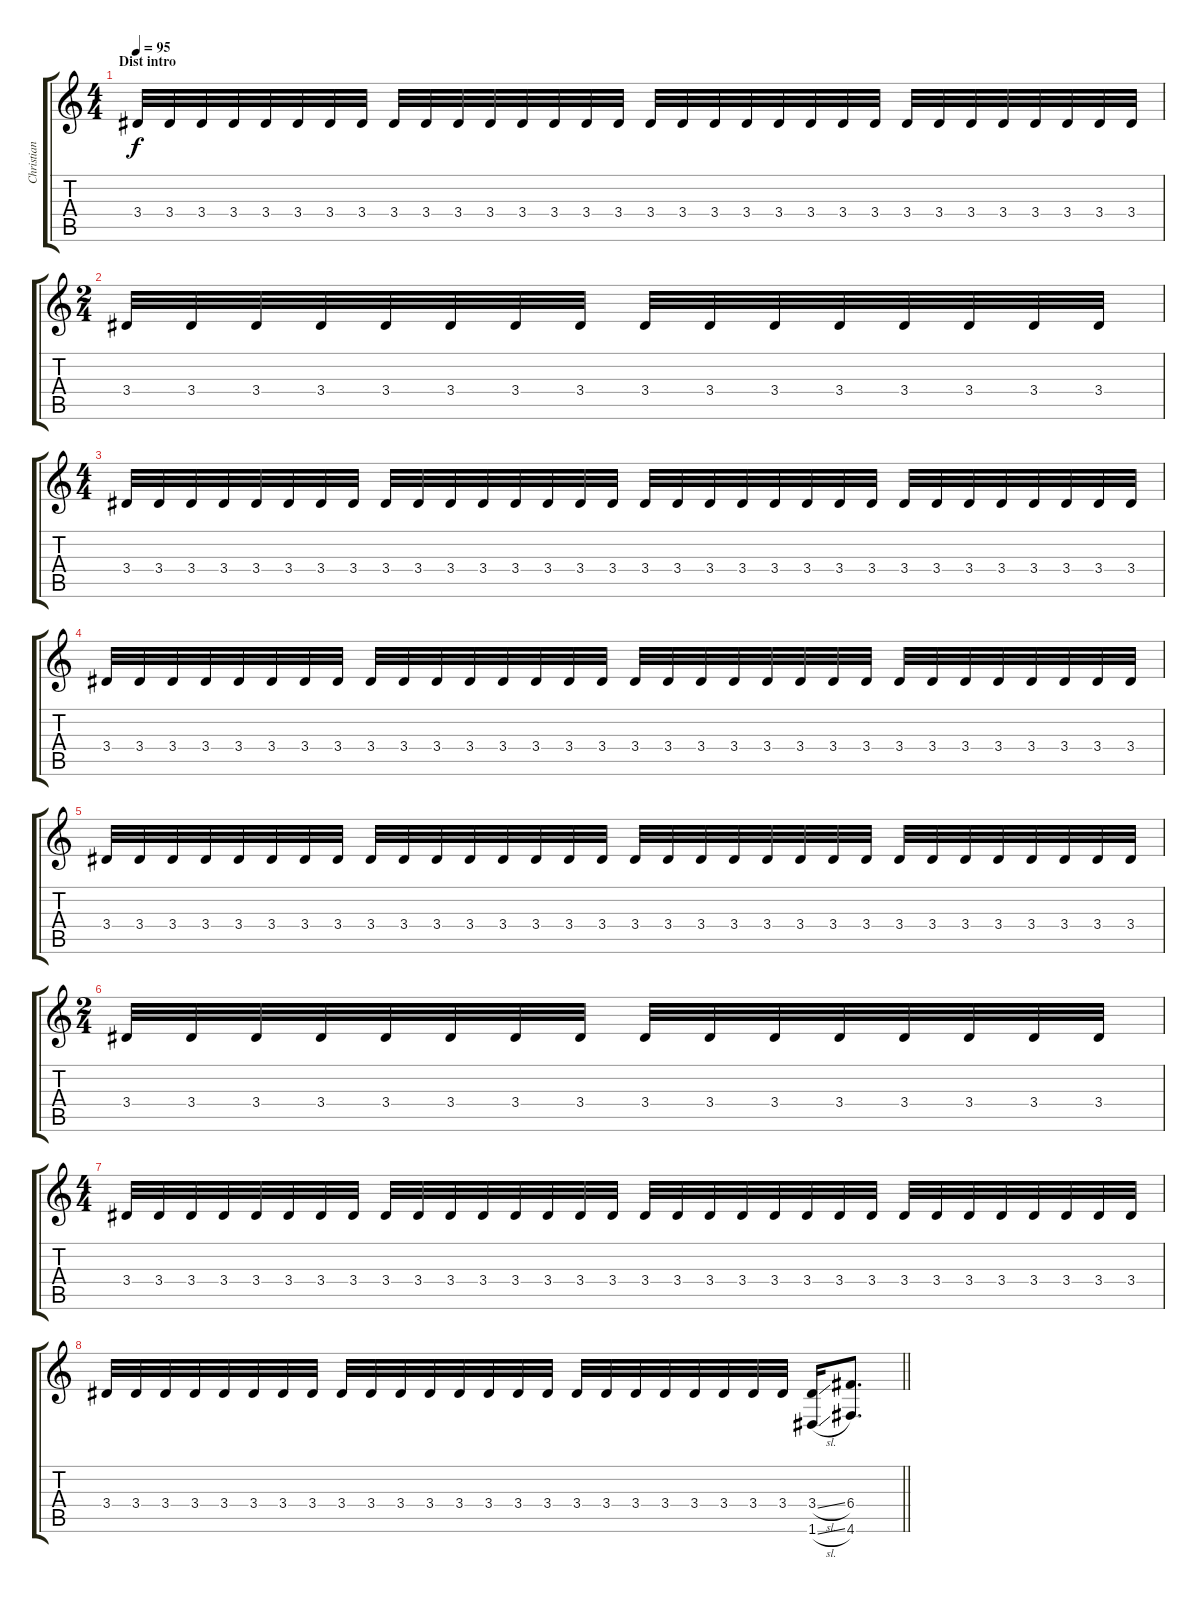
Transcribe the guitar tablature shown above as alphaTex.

\track ("Christian (Dist)" "Christian ") {instrument distortionguitar}
\staff {score tabs}
\tuning (D4 A3 F3 C3 G2 D2) {hide}
\ts (4 4)
\section ("" "Dist intro")
\tempo 95
\clef g2
\ks c
3.4.32{dy f} 3.4.32 3.4.32 3.4.32 3.4.32 3.4.32 3.4.32 3.4.32 3.4.32 3.4.32 3.4.32 3.4.32 3.4.32 3.4.32 3.4.32 3.4.32 3.4.32 3.4.32 3.4.32 3.4.32 3.4.32 3.4.32 3.4.32 3.4.32 3.4.32 3.4.32 3.4.32 3.4.32 3.4.32 3.4.32 3.4.32 3.4.32 |
\ts (2 4)
3.4.32 3.4.32 3.4.32 3.4.32 3.4.32 3.4.32 3.4.32 3.4.32 3.4.32 3.4.32 3.4.32 3.4.32 3.4.32 3.4.32 3.4.32 3.4.32 |
\ts (4 4)
3.4.32 3.4.32 3.4.32 3.4.32 3.4.32 3.4.32 3.4.32 3.4.32 3.4.32 3.4.32 3.4.32 3.4.32 3.4.32 3.4.32 3.4.32 3.4.32 3.4.32 3.4.32 3.4.32 3.4.32 3.4.32 3.4.32 3.4.32 3.4.32 3.4.32 3.4.32 3.4.32 3.4.32 3.4.32 3.4.32 3.4.32 3.4.32 |
3.4.32 3.4.32 3.4.32 3.4.32 3.4.32 3.4.32 3.4.32 3.4.32 3.4.32 3.4.32 3.4.32 3.4.32 3.4.32 3.4.32 3.4.32 3.4.32 3.4.32 3.4.32 3.4.32 3.4.32 3.4.32 3.4.32 3.4.32 3.4.32 3.4.32 3.4.32 3.4.32 3.4.32 3.4.32 3.4.32 3.4.32 3.4.32 |
3.4.32 3.4.32 3.4.32 3.4.32 3.4.32 3.4.32 3.4.32 3.4.32 3.4.32 3.4.32 3.4.32 3.4.32 3.4.32 3.4.32 3.4.32 3.4.32 3.4.32 3.4.32 3.4.32 3.4.32 3.4.32 3.4.32 3.4.32 3.4.32 3.4.32 3.4.32 3.4.32 3.4.32 3.4.32 3.4.32 3.4.32 3.4.32 |
\ts (2 4)
3.4.32 3.4.32 3.4.32 3.4.32 3.4.32 3.4.32 3.4.32 3.4.32 3.4.32 3.4.32 3.4.32 3.4.32 3.4.32 3.4.32 3.4.32 3.4.32 |
\ts (4 4)
3.4.32 3.4.32 3.4.32 3.4.32 3.4.32 3.4.32 3.4.32 3.4.32 3.4.32 3.4.32 3.4.32 3.4.32 3.4.32 3.4.32 3.4.32 3.4.32 3.4.32 3.4.32 3.4.32 3.4.32 3.4.32 3.4.32 3.4.32 3.4.32 3.4.32 3.4.32 3.4.32 3.4.32 3.4.32 3.4.32 3.4.32 3.4.32 |
\barLineRight lightlight
3.4.32 3.4.32 3.4.32 3.4.32 3.4.32 3.4.32 3.4.32 3.4.32 3.4.32 3.4.32 3.4.32 3.4.32 3.4.32 3.4.32 3.4.32 3.4.32 3.4.32 3.4.32 3.4.32 3.4.32 3.4.32 3.4.32 3.4.32 3.4.32 (3.4{sl} 1.6{sl}).16 (6.4 4.6).8{d}
